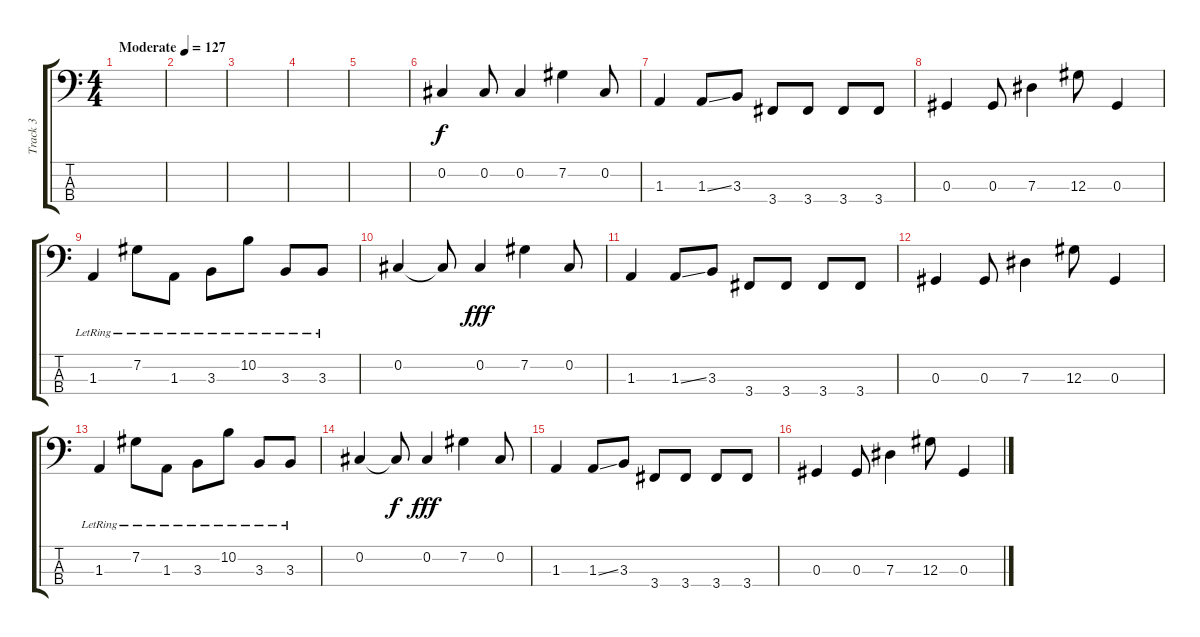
\track ("Track 3" "Track 3") {instrument electricbassfinger}
\staff {score tabs}
\tuning (Gb2 Db2 Ab1 Eb1) {hide}
\ts (4 4)
\tempo (127 "Moderate")
\clef f4
\ks c
|
|
|
|
|
0.2.4 0.2.8 0.2.4 7.2.4 0.2.8 |
1.3.4 1.3{ss}.8 3.3.8 3.4.8 3.4.8 3.4.8 3.4.8 |
0.3.4 0.3.8 7.3.4 12.3.8 0.3.4 |
1.3{lr}.4 7.2{lr}.8 1.3{lr}.8 3.3{lr}.8 10.2{lr}.8 3.3{lr}.8 3.3{lr}.8 |
0.2.4 0.2{t}.8{dy f} 0.2.4{dy fff} 7.2.4 0.2.8 |
1.3.4 1.3{ss}.8 3.3.8 3.4.8 3.4.8 3.4.8 3.4.8 |
0.3.4 0.3.8 7.3.4 12.3.8 0.3.4 |
1.3{lr}.4 7.2{lr}.8 1.3{lr}.8 3.3{lr}.8 10.2{lr}.8 3.3{lr}.8 3.3{lr}.8 |
0.2.4 0.2{t}.8{dy f} 0.2.4{dy fff} 7.2.4 0.2.8 |
1.3.4 1.3{ss}.8 3.3.8 3.4.8 3.4.8 3.4.8 3.4.8 |
0.3.4 0.3.8 7.3.4 12.3.8 0.3.4
